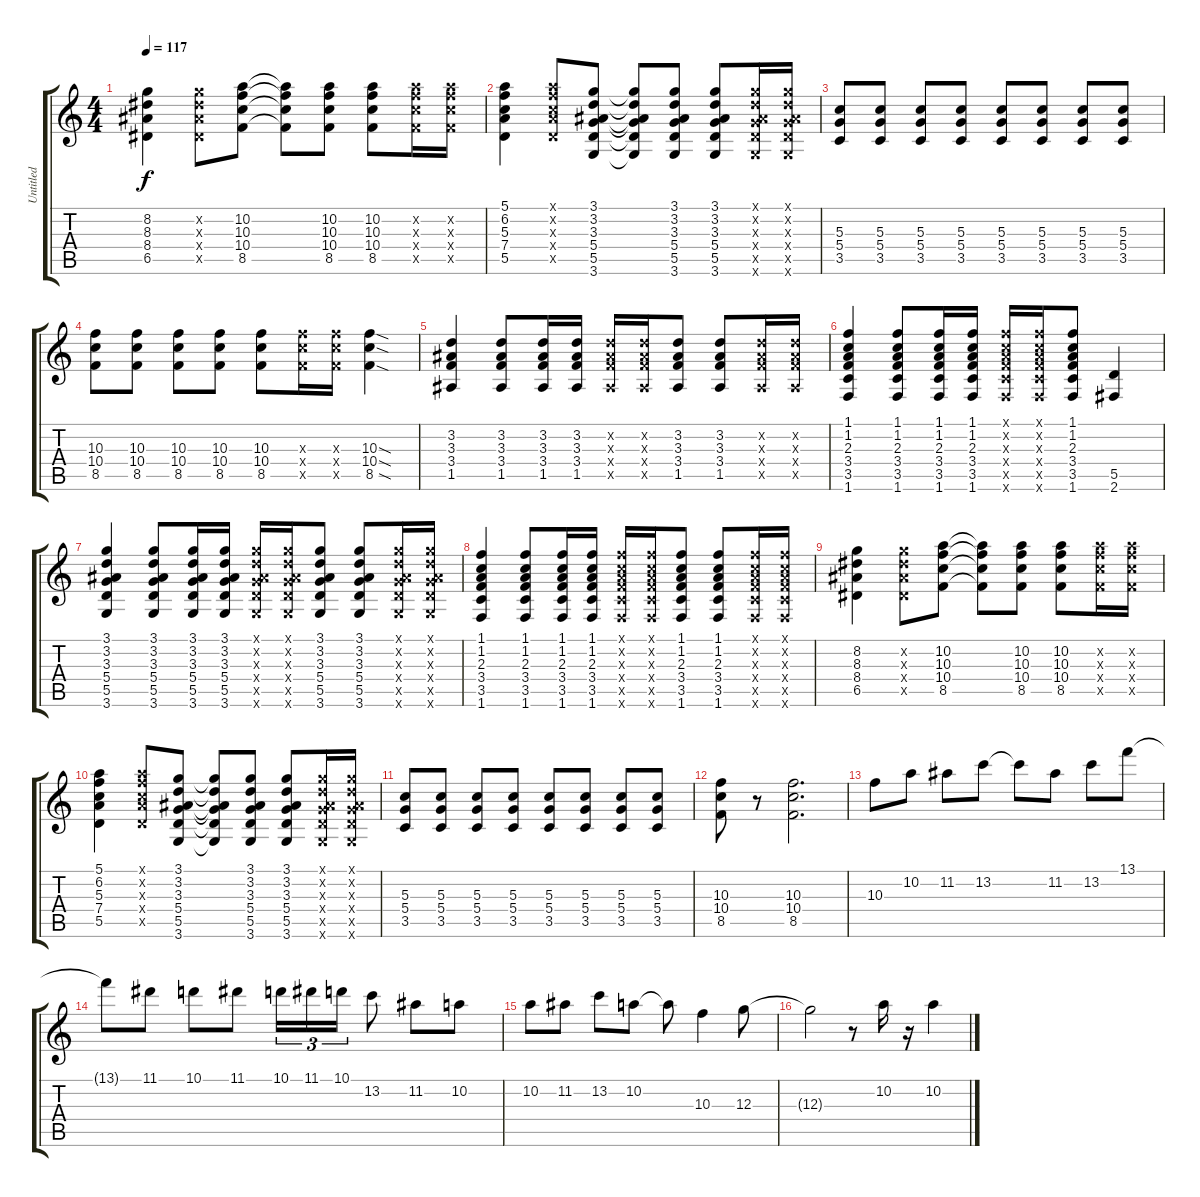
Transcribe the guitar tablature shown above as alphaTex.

\track ("Untitled" "Untitled") {instrument distortionguitar}
\staff {score tabs}
\tuning (E4 B3 G3 D3 A2 E2) {hide}
\ts (4 4)
\tempo 117
\clef g2
\ks c
(8.2 8.3 8.4 6.5).4{dy f} (8.2{x} 8.3{x} 8.4{x} 6.5{x}).8 (10.2 10.3 10.4 8.5).8 (10.2{t} 10.3{t} 10.4{t} 8.5{t}).8 (10.2 10.3 10.4 8.5).8 (10.2 10.3 10.4 8.5).8 (10.2{x} 10.3{x} 10.4{x} 8.5{x}).16 (10.2{x} 10.3{x} 10.4{x} 8.5{x}).16 |
(5.1 6.2 5.3 7.4 5.5).4 (5.1{x} 6.2{x} 5.3{x} 7.4{x} 5.5{x}).8 (3.1 3.2 3.3 5.4 5.5 3.6).8 (3.1{t} 3.2{t} 3.3{t} 5.4{t} 5.5{t} 3.6{t}).8 (3.1 3.2 3.3 5.4 5.5 3.6).8 (3.1 3.2 3.3 5.4 5.5 3.6).8 (3.1{x} 3.2{x} 3.3{x} 5.4{x} 5.5{x} 3.6{x}).16 (3.1{x} 3.2{x} 3.3{x} 5.4{x} 5.5{x} 3.6{x}).16 |
(5.3 5.4 3.5).8 (5.3 5.4 3.5).8 (5.3 5.4 3.5).8 (5.3 5.4 3.5).8 (5.3 5.4 3.5).8 (5.3 5.4 3.5).8 (5.3 5.4 3.5).8 (5.3 5.4 3.5).8 |
(10.3 10.4 8.5).8 (10.3 10.4 8.5).8 (10.3 10.4 8.5).8 (10.3 10.4 8.5).8 (10.3 10.4 8.5).8 (10.3{x} 10.4{x} 8.5{x}).16 (10.3{x} 10.4{x} 8.5{x}).16 (10.3{sod} 10.4{sod} 8.5{sod}).4 |
(3.2 3.3 3.4 1.5).4 (3.2 3.3 3.4 1.5).8 (3.2 3.3 3.4 1.5).16 (3.2 3.3 3.4 1.5).16 (3.2{x} 3.3{x} 3.4{x} 1.5{x}).16 (3.2{x} 3.3{x} 3.4{x} 1.5{x}).16 (3.2 3.3 3.4 1.5).8 (3.2 3.3 3.4 1.5).8 (3.2{x} 3.3{x} 3.4{x} 1.5{x}).16 (3.2{x} 3.3{x} 3.4{x} 1.5{x}).16 |
(1.1 1.2 2.3 3.4 3.5 1.6).4 (1.1 1.2 2.3 3.4 3.5 1.6).8 (1.1 1.2 2.3 3.4 3.5 1.6).16 (1.1 1.2 2.3 3.4 3.5 1.6).16 (1.1{x} 1.2{x} 2.3{x} 3.4{x} 3.5{x} 1.6{x}).16 (1.1{x} 1.2{x} 2.3{x} 3.4{x} 3.5{x} 1.6{x}).16 (1.1 1.2 2.3 3.4 3.5 1.6).8 (5.5 2.6).4 |
(3.1 3.2 3.3 5.4 5.5 3.6).4 (3.1 3.2 3.3 5.4 5.5 3.6).8 (3.1 3.2 3.3 5.4 5.5 3.6).16 (3.1 3.2 3.3 5.4 5.5 3.6).16 (3.1{x} 3.2{x} 3.3{x} 5.4{x} 5.5{x} 3.6{x}).16 (3.1{x} 3.2{x} 3.3{x} 5.4{x} 5.5{x} 3.6{x}).16 (3.1 3.2 3.3 5.4 5.5 3.6).8 (3.1 3.2 3.3 5.4 5.5 3.6).8 (3.1{x} 3.2{x} 3.3{x} 5.4{x} 5.5{x} 3.6{x}).16 (3.1{x} 3.2{x} 3.3{x} 5.4{x} 5.5{x} 3.6{x}).16 |
(1.1 1.2 2.3 3.4 3.5 1.6).4 (1.1 1.2 2.3 3.4 3.5 1.6).8 (1.1 1.2 2.3 3.4 3.5 1.6).16 (1.1 1.2 2.3 3.4 3.5 1.6).16 (1.1{x} 1.2{x} 2.3{x} 3.4{x} 3.5{x} 1.6{x}).16 (1.1{x} 1.2{x} 2.3{x} 3.4{x} 3.5{x} 1.6{x}).16 (1.1 1.2 2.3 3.4 3.5 1.6).8 (1.1 1.2 2.3 3.4 3.5 1.6).8 (1.1{x} 1.2{x} 2.3{x} 3.4{x} 3.5{x} 1.6{x}).16 (1.1{x} 1.2{x} 2.3{x} 3.4{x} 3.5{x} 1.6{x}).16 |
(8.2 8.3 8.4 6.5).4 (8.2{x} 8.3{x} 8.4{x} 6.5{x}).8 (10.2 10.3 10.4 8.5).8 (10.2{t} 10.3{t} 10.4{t} 8.5{t}).8 (10.2 10.3 10.4 8.5).8 (10.2 10.3 10.4 8.5).8 (10.2{x} 10.3{x} 10.4{x} 8.5{x}).16 (10.2{x} 10.3{x} 10.4{x} 8.5{x}).16 |
(5.1 6.2 5.3 7.4 5.5).4 (5.1{x} 6.2{x} 5.3{x} 7.4{x} 5.5{x}).8 (3.1 3.2 3.3 5.4 5.5 3.6).8 (3.1{t} 3.2{t} 3.3{t} 5.4{t} 5.5{t} 3.6{t}).8 (3.1 3.2 3.3 5.4 5.5 3.6).8 (3.1 3.2 3.3 5.4 5.5 3.6).8 (3.1{x} 3.2{x} 3.3{x} 5.4{x} 5.5{x} 3.6{x}).16 (3.1{x} 3.2{x} 3.3{x} 5.4{x} 5.5{x} 3.6{x}).16 |
(5.3 5.4 3.5).8 (5.3 5.4 3.5).8 (5.3 5.4 3.5).8 (5.3 5.4 3.5).8 (5.3 5.4 3.5).8 (5.3 5.4 3.5).8 (5.3 5.4 3.5).8 (5.3 5.4 3.5).8 |
(10.3 10.4 8.5).8 r.8 (10.3 10.4 8.5).2{d} |
10.3.8 10.2.8 11.2.8 13.2.8 13.2{t}.8 11.2.8 13.2.8 13.1.8 |
13.1{t}.8 11.1.8 10.1.8 11.1.8 10.1.16{tu (3 2)} 11.1.16{tu (3 2)} 10.1.16{tu (3 2)} 13.2.8 11.2.8 10.2.8 |
10.2.8 11.2.8 13.2.8 10.2.8 10.2{t}.8 10.3.4 12.3.8 |
12.3{t}.2 r.8 10.2.16 r.16 10.2.4
